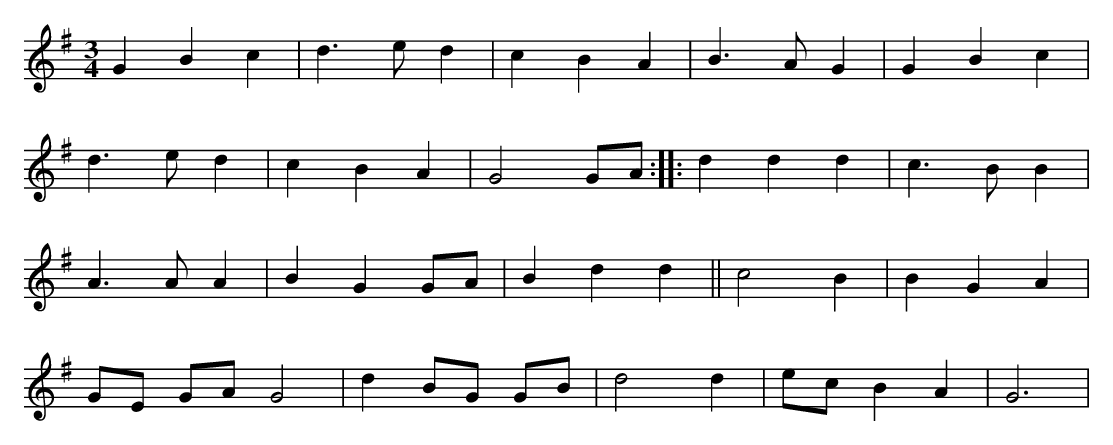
X:1
M:3/4
K:G
G2 B2 c2|d3 e d2|c2 B2 A2|B3 A G2|G2 B2 c2|
d3 e d2|c2 B2 A2|G4 GA:|:d2 d2 d2|c3 B B2|
A3 A A2|B2 G2 GA|B2 d2 d2||c4 B2|B2 G2 A2|
GE GA G4|d2 BG GB|d4 d2|ec B2 A2|G6|
